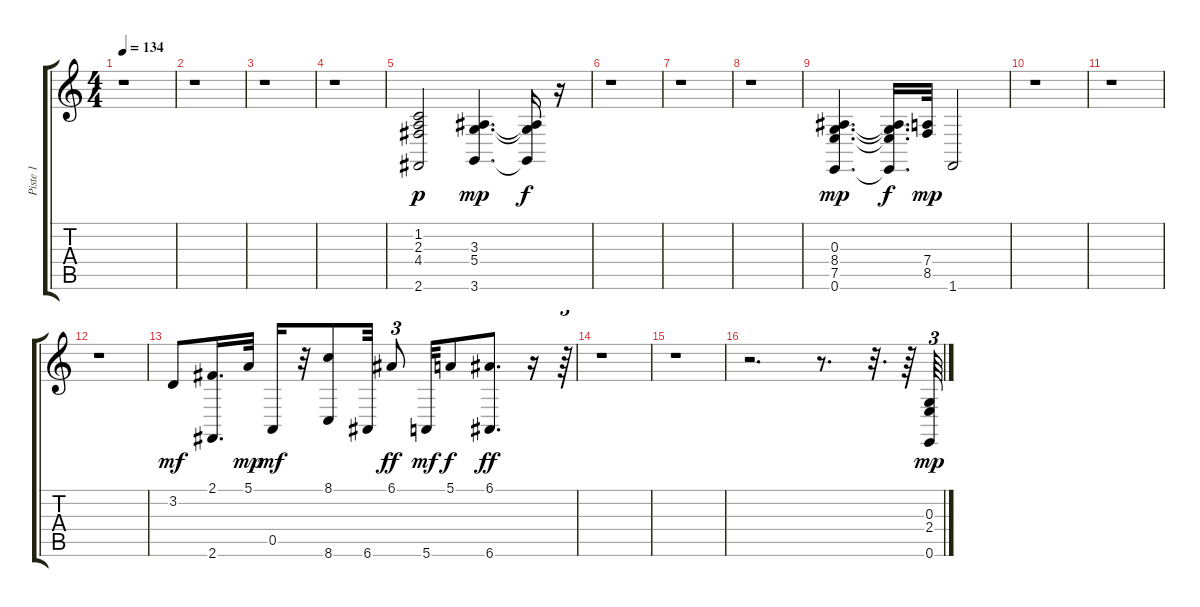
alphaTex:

\track ("Piste 1" "Piste 1") {instrument stringensemble1}
\staff {score tabs}
\tuning (E4 B3 G3 D3 A2 E2) {hide}
\ts (4 4)
\tempo 134
\clef g2
\ks c
r.1{dy mf} |
r.1 |
r.1 |
r.1 |
(1.2 2.3 4.4 2.6).2{dy p} (3.3 5.4 3.6).4{d dy mp} (3.3{t} 5.4{t} 3.6{t}).16{dy f} r.16 |
r.1 |
r.1 |
r.1 |
(0.3 8.4 7.5 0.6).4{d dy mp} (0.3{t} 8.4{t} 7.5{t} 0.6{t}).16{d dy f} (7.4 8.5).32{dy mp} 1.6.2 |
r.1 |
r.1 |
r.1 |
3.2.8{dy mf} (2.1 2.6).16{d} 5.1.32{dy mp} 0.5.16{dy mf} r.32 (8.1 8.6).8 6.6.32 6.1.8{tu (3 2) dy ff} 5.6.32{dy mf} 5.1.8{dy f} (6.1 6.6).8{d dy ff} r.16 r.64{tu (3 2)} |
r.1 |
r.1 |
r.2{d} r.8{d} r.32{d} r.64 (0.3 2.4 0.6).64{tu (3 2) dy mp}
